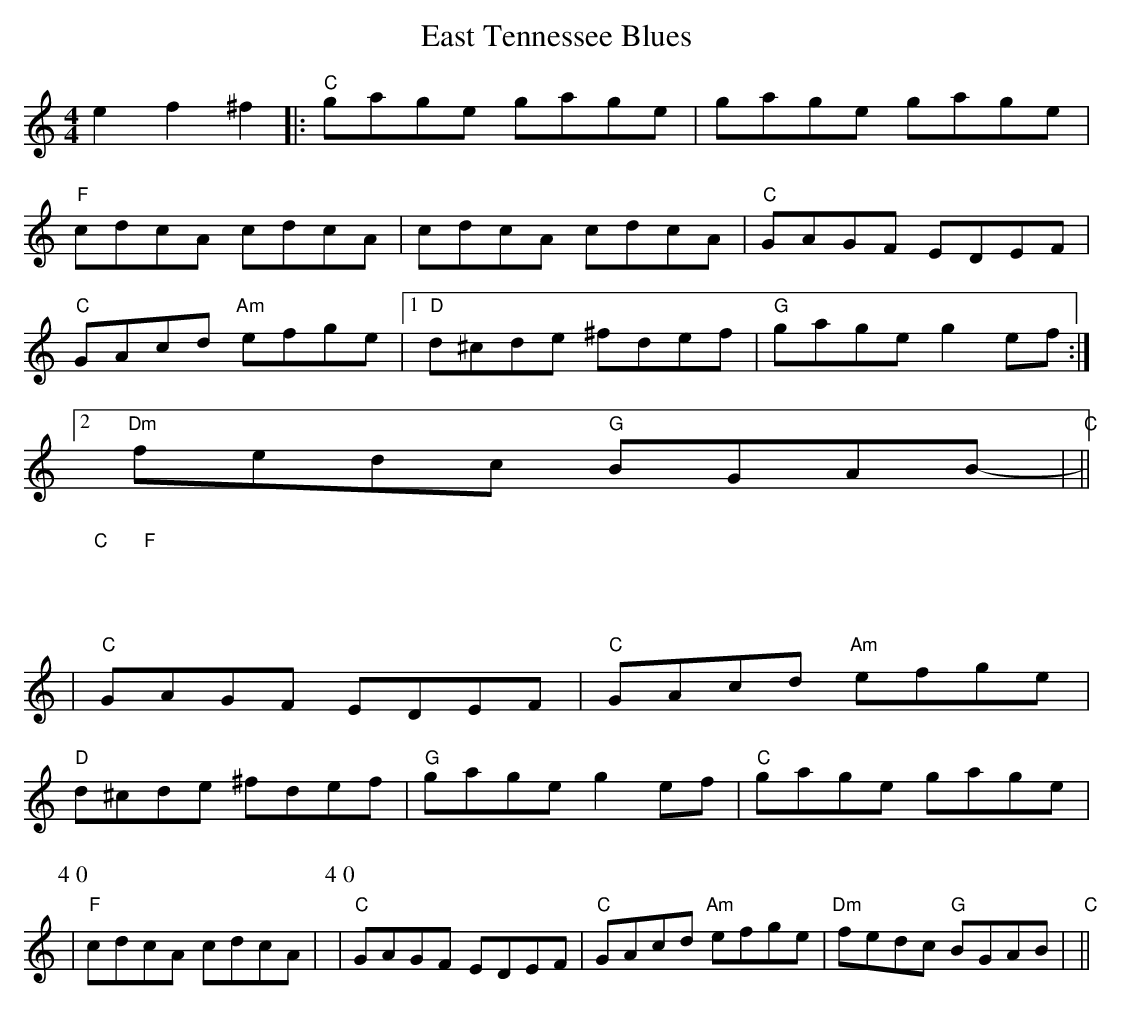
X:1
T:East Tennessee Blues
M:4/4
L:1/4
K:C
ef ^f|:"C"g/2a/2g/2e/2 g/2a/2g/2e/2|g/2a/2g/2e/2 g/2a/2g/2e/2|
"F"c/2d/2c/2A/2 c/2d/2c/2A/2|c/2d/2c/2A/2 c/2d/2c/2A/2|\
"C"G/2A/2G/2F/2 E/2D/2E/2F/2|
"C"G/2A/2c/2d/2 "Am"e/2f/2g/2e/2| [1"D"d/2^c/2d/2e/2 ^f/2d/2e/2f/2|\
"G"g/2a/2g/2e/2 ge/2f/2:|
[2"Dm"f/2e/2d/2c/2 "G"B/2G/2A/2B/2|"C"+ce++c/2e/2++c/2 e/2 ++ce+||
+ce+|"C"+c2 g2 +-+c/2g/2++c/2a/2++cg+|+c2 e2 ++c2e2+|\
"F"+F2 c2 +-+F/2c/2++F/2d/2++Fc+|
+F2 A2 ++F2A2+|"C"G/2A/2G/2F/2 E/2D/2E/2F/2|"C"G/2A/2c/2d/2 "Am"e/2f/2g/2e/2|
"D"d/2^c/2d/2e/2 ^f/2d/2e/2f/2|"G"g/2a/2g/2e/2 ge/2f/2|\
"C"g/2a/2g/2e/2 g/2a/2g/2e/2|
P:4 0
+e2 e2 +\
P:4 0
+e2e2+|"F"c/2d/2c/2A/2 c/2d/2c/2A/2|\
P:4 0
+A2 A2 +
P:4 0
+A2A2+|"C"G/2A/2G/2F/2 E/2D/2E/2F/2|"C"G/2A/2c/2d/2 "Am"e/2f/2g/2e/2|\
"Dm"f/2e/2d/2c/2 "G"B/2G/2A/2B/2|"C"+ce++c/2e/2++c/2 e/2 ++ce+||
